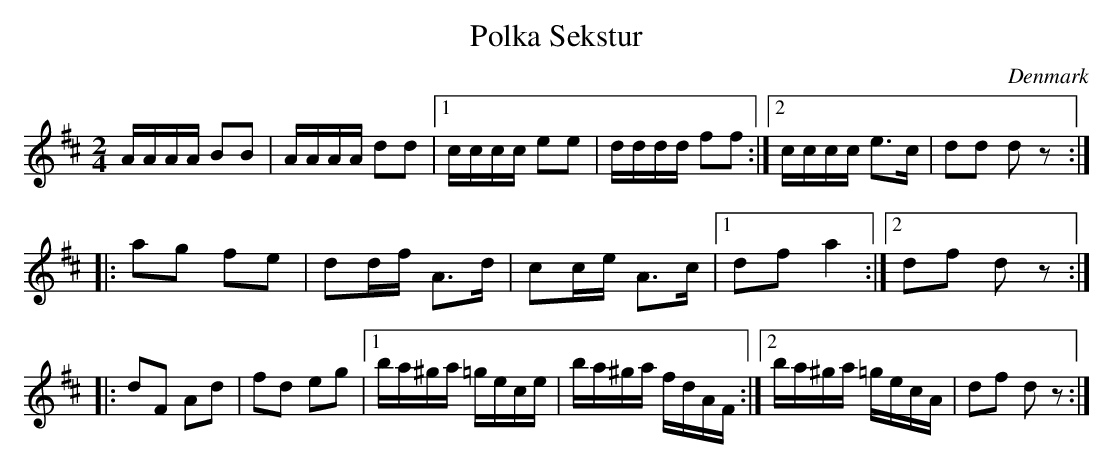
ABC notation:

X:1
T:Polka Sekstur
M:2/4
O:Denmark
K:D major
AAAA B2B2| AAAA d2d2|1 cccc e2e2| dddd f2f2\
:|2 cccc e3c | d2d2 d2z2 :|
|:\
a2g2 f2e2 | d2df A3d | \
c2ce A3c \
|1 d2f2 a4  :|2 d2f2 d2z2 :|
|:\
d2F2 A2d2 | f2d2 e2g2 \
|1 ba^ga =gece | ba^ga fdAF \
:|2ba^ga =gecA | d2f2 d2z2 :|
